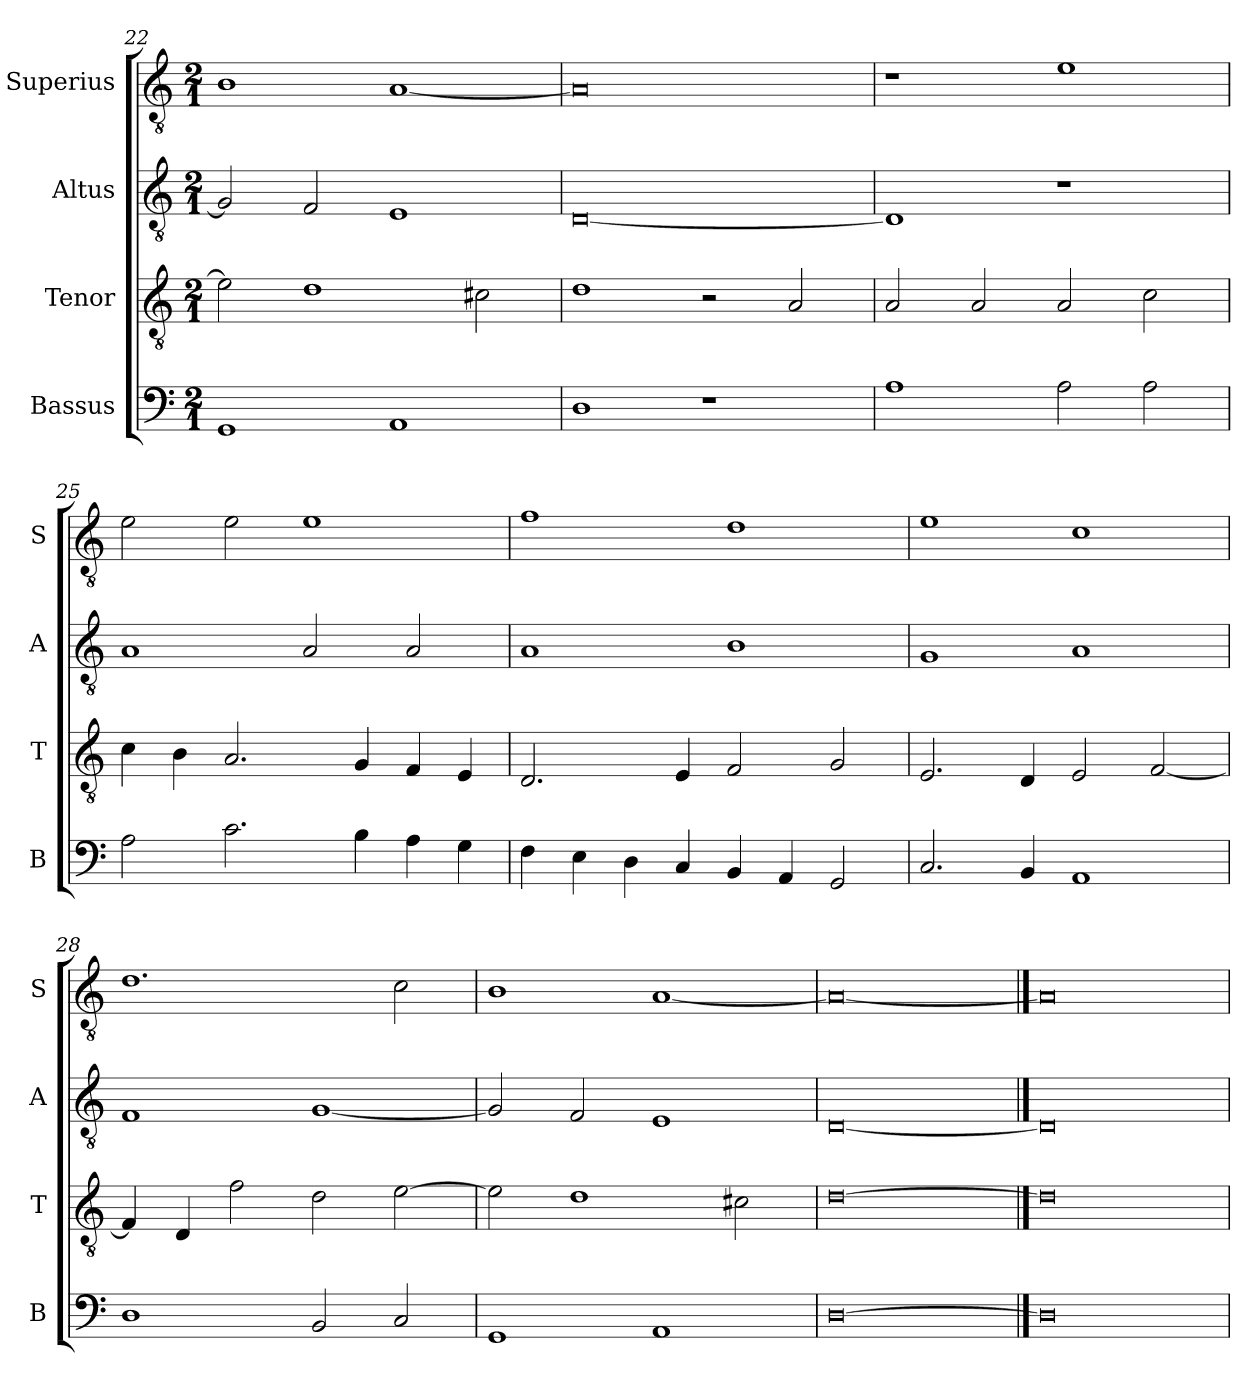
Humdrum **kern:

**kern	**kern	**kern	**kern
*part4	*part3	*part2	*part1
*staff4	*staff3	*staff2	*staff1
*I"Bassus	*I"Tenor	*I"Altus	*I"Superius
*I'B	*I'T	*I'A	*I'S
*clefF4	*clefGv2	*clefGv2	*clefGv2
*k[]	*k[]	*k[]	*k[]
*C:	*C:	*C:	*C:
*M2/1	*M2/1	*M2/1	*M2/1
=22	=22	=22	=22
1GG	2e]	2G]	1B
.	1d	2F	.
1AA	.	1E	[1A
.	2c#X	.	.
=23	=23	=23	=23
1D	1d	[0D	0A]
1r	2r	.	.
.	2A	.	.
=24	=24	=24	=24
1A	2A	1D]	1r
.	2A	.	.
2A	2A	1r	1e
2A	2c	.	.
=25	=25	=25	=25
2A	4c	1A	2e
.	4B	.	.
2.c	2.A	.	2e
.	.	2A	1e
4B	4G	.	.
4A	4F	2A	.
4G	4E	.	.
=26	=26	=26	=26
4F	2.D	1A	1f
4E	.	.	.
4D	.	.	.
4C	4E	.	.
4BB	2F	1B	1d
4AA	.	.	.
2GG	2G	.	.
=27	=27	=27	=27
2.C	2.E	1G	1e
4BB	4D	.	.
1AA	2E	1A	1c
.	[2F	.	.
=28	=28	=28	=28
1D	4F]	1F	1.d
.	4D	.	.
.	2f	.	.
2BB	2d	[1G	.
2C	[2e	.	2c
=29	=29	=29	=29
1GG	2e]	2G]	1B
.	1d	2F	.
1AA	.	1E	[1A
.	2c#X	.	.
=30	=30	=30	=30
[0D	[0d	[0D	0A_
==31	==31	==31	==31
0D]	0d]	0D]	0A]
=	=	=	=
*-	*-	*-	*-
